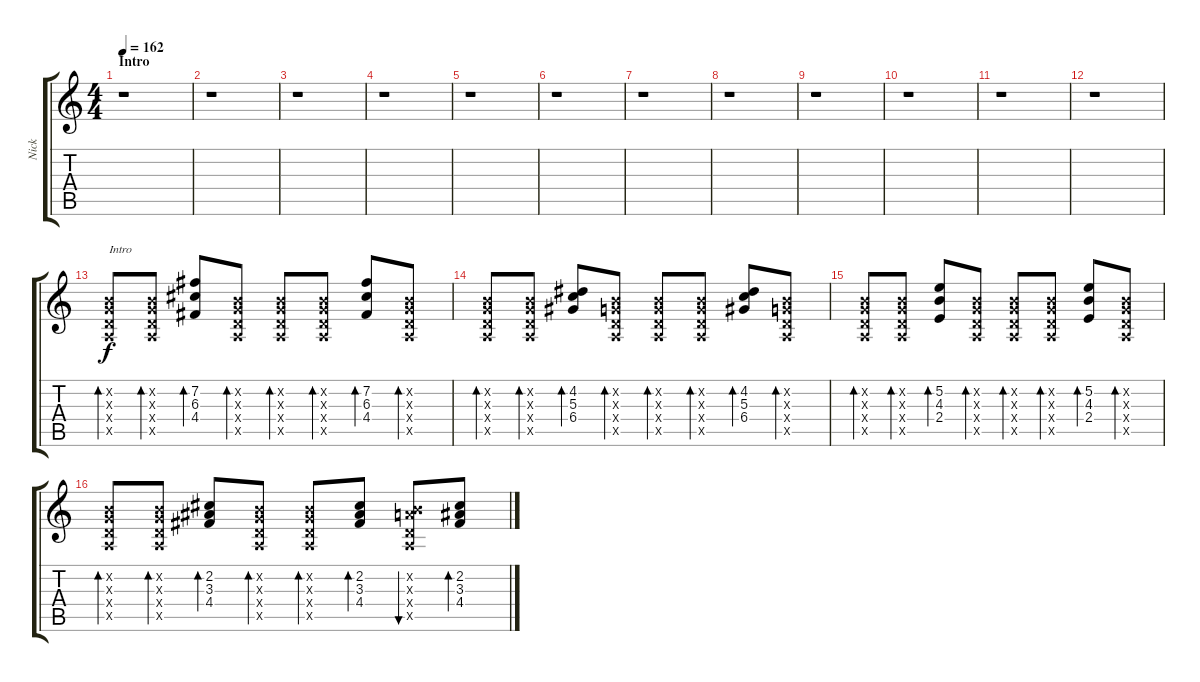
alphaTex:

\track ("Nick" "Nick") {instrument distortionguitar}
\staff {score tabs}
\tuning (E4 B3 G3 D3 A2 E2) {hide}
\ts (4 4)
\section ("" "Intro")
\tempo 162
\clef g2
\ks c
r.1{dy f instrument distortionguitar} |
r.1 |
r.1 |
r.1 |
r.1 |
r.1 |
r.1 |
r.1 |
r.1 |
r.1 |
r.1 |
r.1 |
(0.2{x} 0.3{x} 0.4{x} 0.5{x}).8{bd 30 txt "Intro"} (0.2{x} 0.3{x} 0.4{x} 0.5{x}).8{bd 30} (7.2 6.3 4.4).8{bd 60} (0.2{x} 0.3{x} 0.4{x} 0.5{x}).8{bd 30} (0.2{x} 0.3{x} 0.4{x} 0.5{x}).8{bd 30} (0.2{x} 0.3{x} 0.4{x} 0.5{x}).8{bd 30} (7.2 6.3 4.4).8{bd 60} (0.2{x} 0.3{x} 0.4{x} 0.5{x}).8{bd 30} |
(0.2{x} 0.3{x} 0.4{x} 0.5{x}).8{bd 30} (0.2{x} 0.3{x} 0.4{x} 0.5{x}).8{bd 30} (4.2 5.3 6.4).8{bd 60} (0.2{x} 0.3{x} 0.4{x} 0.5{x}).8{bd 30} (0.2{x} 0.3{x} 0.4{x} 0.5{x}).8{bd 30} (0.2{x} 0.3{x} 0.4{x} 0.5{x}).8{bd 30} (4.2 5.3 6.4).8{bd 60} (0.2{x} 0.3{x} 0.4{x} 0.5{x}).8{bd 30} |
(0.2{x} 0.3{x} 0.4{x} 0.5{x}).8{bd 30} (0.2{x} 0.3{x} 0.4{x} 0.5{x}).8{bd 30} (5.2 4.3 2.4).8{bd 60} (0.2{x} 0.3{x} 0.4{x} 0.5{x}).8{bd 30} (0.2{x} 0.3{x} 0.4{x} 0.5{x}).8{bd 30} (0.2{x} 0.3{x} 0.4{x} 0.5{x}).8{bd 30} (5.2 4.3 2.4).8{bd 60} (0.2{x} 0.3{x} 0.4{x} 0.5{x}).8{bd 30} |
(0.2{x} 0.3{x} 0.4{x} 0.5{x}).8{bd 30} (0.2{x} 0.3{x} 0.4{x} 0.5{x}).8{bd 30} (2.2 3.3 4.4).8{bd 60} (0.2{x} 0.3{x} 0.4{x} 0.5{x}).8{bd 30} (0.2{x} 0.3{x} 0.4{x} 0.5{x}).8{bd 30} (2.2 3.3 4.4).8{bd 30} (0.2{x} 2.3{x} 0.4{x} 0.5{x}).8{bu 30} (2.2 3.3 4.4).8{bd 30}
